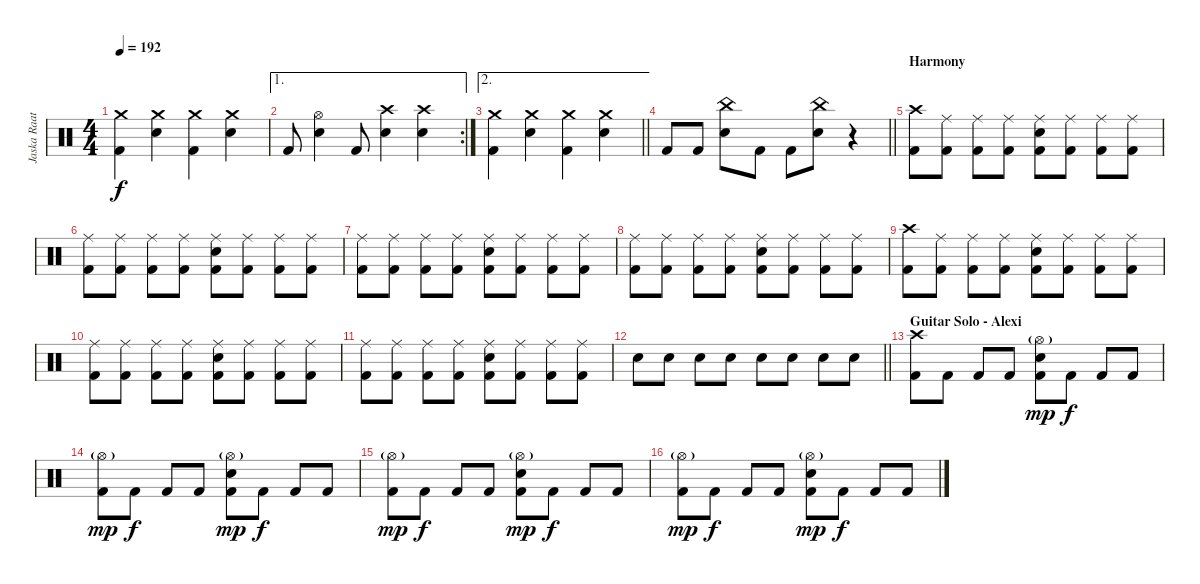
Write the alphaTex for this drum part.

\track ("Jaska Raatikainen" "Jaska Raat") {instrument percussion}
\staff {score}
\articulation defaults
\ts (4 4)
\tempo 192
\clef neutral
\ks c
("Crash medium (hit)" "Kick (hit) 2").4{dy f} ("Crash medium (hit)" "Electric Snare (hit)").4 ("Crash medium (hit)" "Kick (hit) 2").4 ("Crash medium (hit)" "Electric Snare (hit)").4 |
\ae 1
\rc 2 "Kick (hit) 2".8
("Hi-Hat (open)" "Electric Snare (hit)").4 "Kick (hit) 2".8 ("Crash high (hit)" "Electric Snare (hit)").4 ("Crash high (hit)" "Electric Snare (hit)").4 |
\ae 2
\barLineRight lightlight
("Crash medium (hit)" "Kick (hit) 2").4 ("Crash medium (hit)" "Electric Snare (hit)").4 ("Crash medium (hit)" "Kick (hit) 2").4 ("Crash medium (hit)" "Electric Snare (hit)").4 |
\barLineRight lightlight "Kick (hit) 2".8 "Kick (hit) 2".8
("China (hit)" "Electric Snare (hit)").8 "Kick (hit) 2".8 "Kick (hit) 2".8 ("China (hit)" "Electric Snare (hit)").8 r.4 |
\section ("" "Harmony")
("Crash high (hit)" "Kick (hit) 2").8 ("Ride (middle)" "Kick (hit) 2").8 ("Ride (middle)" "Kick (hit) 2").8 ("Ride (middle)" "Kick (hit) 2").8 ("Ride (middle)" "Electric Snare (hit)" "Kick (hit) 2").8 ("Ride (middle)" "Kick (hit) 2").8 ("Ride (middle)" "Kick (hit) 2").8 ("Ride (middle)" "Kick (hit) 2").8 |
("Ride (middle)" "Kick (hit) 2").8 ("Ride (middle)" "Kick (hit) 2").8 ("Ride (middle)" "Kick (hit) 2").8 ("Ride (middle)" "Kick (hit) 2").8 ("Ride (middle)" "Electric Snare (hit)" "Kick (hit) 2").8 ("Ride (middle)" "Kick (hit) 2").8 ("Ride (middle)" "Kick (hit) 2").8 ("Ride (middle)" "Kick (hit) 2").8 |
("Ride (middle)" "Kick (hit) 2").8 ("Ride (middle)" "Kick (hit) 2").8 ("Ride (middle)" "Kick (hit) 2").8 ("Ride (middle)" "Kick (hit) 2").8 ("Ride (middle)" "Electric Snare (hit)" "Kick (hit) 2").8 ("Ride (middle)" "Kick (hit) 2").8 ("Ride (middle)" "Kick (hit) 2").8 ("Ride (middle)" "Kick (hit) 2").8 |
("Ride (middle)" "Kick (hit) 2").8 ("Ride (middle)" "Kick (hit) 2").8 ("Ride (middle)" "Kick (hit) 2").8 ("Ride (middle)" "Kick (hit) 2").8 ("Ride (middle)" "Electric Snare (hit)" "Kick (hit) 2").8 ("Ride (middle)" "Kick (hit) 2").8 ("Ride (middle)" "Kick (hit) 2").8 ("Ride (middle)" "Kick (hit) 2").8 |
("Crash high (hit)" "Kick (hit) 2").8 ("Ride (middle)" "Kick (hit) 2").8 ("Ride (middle)" "Kick (hit) 2").8 ("Ride (middle)" "Kick (hit) 2").8 ("Ride (middle)" "Electric Snare (hit)" "Kick (hit) 2").8 ("Ride (middle)" "Kick (hit) 2").8 ("Ride (middle)" "Kick (hit) 2").8 ("Ride (middle)" "Kick (hit) 2").8 |
("Ride (middle)" "Kick (hit) 2").8 ("Ride (middle)" "Kick (hit) 2").8 ("Ride (middle)" "Kick (hit) 2").8 ("Ride (middle)" "Kick (hit) 2").8 ("Ride (middle)" "Electric Snare (hit)" "Kick (hit) 2").8 ("Ride (middle)" "Kick (hit) 2").8 ("Ride (middle)" "Kick (hit) 2").8 ("Ride (middle)" "Kick (hit) 2").8 |
("Ride (middle)" "Kick (hit) 2").8 ("Ride (middle)" "Kick (hit) 2").8 ("Ride (middle)" "Kick (hit) 2").8 ("Ride (middle)" "Kick (hit) 2").8 ("Ride (middle)" "Electric Snare (hit)" "Kick (hit) 2").8 ("Ride (middle)" "Kick (hit) 2").8 ("Ride (middle)" "Kick (hit) 2").8 ("Ride (middle)" "Kick (hit) 2").8 |
\barLineRight lightlight "Electric Snare (hit)".8 "Electric Snare (hit)".8 "Electric Snare (hit)".8 "Electric Snare (hit)".8 "Electric Snare (hit)".8 "Electric Snare (hit)".8 "Electric Snare (hit)".8 "Electric Snare (hit)".8
|
\section ("" "Guitar Solo - Alexi")
("Crash high (hit)" "Kick (hit) 2").8 "Kick (hit) 2".8 "Kick (hit) 2".8 "Kick (hit) 2".8 ("Hi-Hat (open)"{g} "Electric Snare (hit)" "Kick (hit) 2").8{dy mp} "Kick (hit) 2".8{dy f} "Kick (hit) 2".8 "Kick (hit) 2".8 |
("Hi-Hat (open)"{g} "Kick (hit) 2").8{dy mp} "Kick (hit) 2".8{dy f} "Kick (hit) 2".8 "Kick (hit) 2".8 ("Hi-Hat (open)"{g} "Electric Snare (hit)" "Kick (hit) 2").8{dy mp} "Kick (hit) 2".8{dy f} "Kick (hit) 2".8 "Kick (hit) 2".8 |
("Hi-Hat (open)"{g} "Kick (hit) 2").8{dy mp} "Kick (hit) 2".8{dy f} "Kick (hit) 2".8 "Kick (hit) 2".8 ("Hi-Hat (open)"{g} "Electric Snare (hit)" "Kick (hit) 2").8{dy mp} "Kick (hit) 2".8{dy f} "Kick (hit) 2".8 "Kick (hit) 2".8 |
("Hi-Hat (open)"{g} "Kick (hit) 2").8{dy mp} "Kick (hit) 2".8{dy f} "Kick (hit) 2".8 "Kick (hit) 2".8 ("Hi-Hat (open)"{g} "Electric Snare (hit)" "Kick (hit) 2").8{dy mp} "Kick (hit) 2".8{dy f} "Kick (hit) 2".8 "Kick (hit) 2".8
